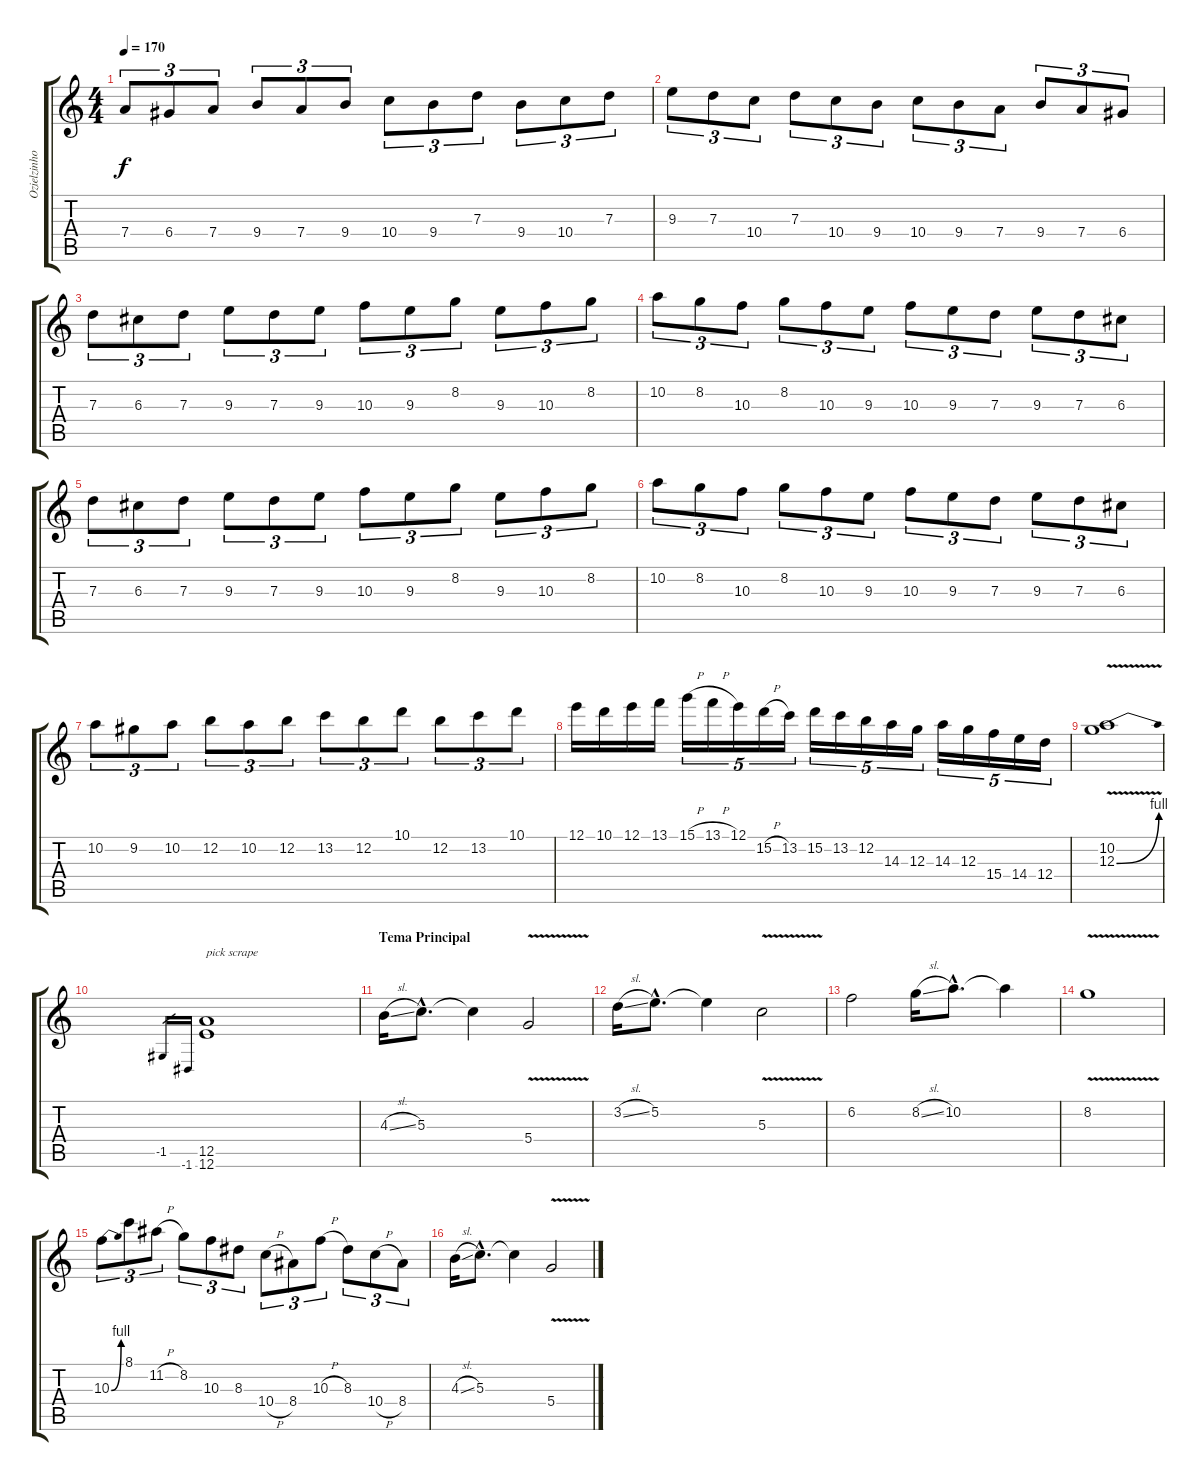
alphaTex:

\track ("Ozielzinho" "Ozielzinho") {instrument overdrivenguitar}
\staff {score tabs}
\tuning (E4 B3 G3 D3 A2 E2) {hide}
\ts (4 4)
\tempo 170
\clef g2
\ks c
7.4.8{tu (3 2) dy f} 6.4.8{tu (3 2)} 7.4.8{tu (3 2)} 9.4.8{tu (3 2)} 7.4.8{tu (3 2)} 9.4.8{tu (3 2)} 10.4.8{tu (3 2)} 9.4.8{tu (3 2)} 7.3.8{tu (3 2)} 9.4.8{tu (3 2)} 10.4.8{tu (3 2)} 7.3.8{tu (3 2)} |
9.3.8{tu (3 2)} 7.3.8{tu (3 2)} 10.4.8{tu (3 2)} 7.3.8{tu (3 2)} 10.4.8{tu (3 2)} 9.4.8{tu (3 2)} 10.4.8{tu (3 2)} 9.4.8{tu (3 2)} 7.4.8{tu (3 2)} 9.4.8{tu (3 2)} 7.4.8{tu (3 2)} 6.4.8{tu (3 2)} |
7.3.8{tu (3 2)} 6.3.8{tu (3 2)} 7.3.8{tu (3 2)} 9.3.8{tu (3 2)} 7.3.8{tu (3 2)} 9.3.8{tu (3 2)} 10.3.8{tu (3 2)} 9.3.8{tu (3 2)} 8.2.8{tu (3 2)} 9.3.8{tu (3 2)} 10.3.8{tu (3 2)} 8.2.8{tu (3 2)} |
10.2.8{tu (3 2)} 8.2.8{tu (3 2)} 10.3.8{tu (3 2)} 8.2.8{tu (3 2)} 10.3.8{tu (3 2)} 9.3.8{tu (3 2)} 10.3.8{tu (3 2)} 9.3.8{tu (3 2)} 7.3.8{tu (3 2)} 9.3.8{tu (3 2)} 7.3.8{tu (3 2)} 6.3.8{tu (3 2)} |
7.3.8{tu (3 2)} 6.3.8{tu (3 2)} 7.3.8{tu (3 2)} 9.3.8{tu (3 2)} 7.3.8{tu (3 2)} 9.3.8{tu (3 2)} 10.3.8{tu (3 2)} 9.3.8{tu (3 2)} 8.2.8{tu (3 2)} 9.3.8{tu (3 2)} 10.3.8{tu (3 2)} 8.2.8{tu (3 2)} |
10.2.8{tu (3 2)} 8.2.8{tu (3 2)} 10.3.8{tu (3 2)} 8.2.8{tu (3 2)} 10.3.8{tu (3 2)} 9.3.8{tu (3 2)} 10.3.8{tu (3 2)} 9.3.8{tu (3 2)} 7.3.8{tu (3 2)} 9.3.8{tu (3 2)} 7.3.8{tu (3 2)} 6.3.8{tu (3 2)} |
10.2.8{tu (3 2)} 9.2.8{tu (3 2)} 10.2.8{tu (3 2)} 12.2.8{tu (3 2)} 10.2.8{tu (3 2)} 12.2.8{tu (3 2)} 13.2.8{tu (3 2)} 12.2.8{tu (3 2)} 10.1.8{tu (3 2)} 12.2.8{tu (3 2)} 13.2.8{tu (3 2)} 10.1.8{tu (3 2)} |
12.1.16 10.1.16 12.1.16 13.1.16 15.1{h}.16{tu (5 4)} 13.1{h}.16{tu (5 4)} 12.1.16{tu (5 4)} 15.2{h}.16{tu (5 4)} 13.2.16{tu (5 4)} 15.2.16{tu (5 4)} 13.2.16{tu (5 4)} 12.2.16{tu (5 4)} 14.3.16{tu (5 4)} 12.3.16{tu (5 4)} 14.3.16{tu (5 4)} 12.3.16{tu (5 4)} 15.4.16{tu (5 4)} 14.4.16{tu (5 4)} 12.4.16{tu (5 4)} |
(10.2 12.3{be (bend 0 0 60 4) v}).1 |
-1.5.16{gr} -1.6.16{gr} (12.5 12.6).1{txt "pick scrape"} |
\section ("" "Tema Principal")
4.3{sl}.16 5.3{hac}.8{d} 5.3{t}.4 5.4{v}.2 |
3.2{sl}.16 5.2{hac}.8{d} 5.2{t}.4 5.3{v}.2 |
6.2.2 8.2{sl}.16 10.2{hac}.8{d} 10.2{t}.4 |
8.2{v}.1 |
10.3{be (bend 0 0 60 4)}.8{tu (3 2)} 8.1.8{tu (3 2)} 11.2{h}.8{tu (3 2)} 8.2.8{tu (3 2)} 10.3.8{tu (3 2)} 8.3.8{tu (3 2)} 10.4{h}.8{tu (3 2)} 8.4.8{tu (3 2)} 10.3{h}.8{tu (3 2)} 8.3.8{tu (3 2)} 10.4{h}.8{tu (3 2)} 8.4.8{tu (3 2)} |
4.3{sl}.16 5.3{hac}.8{d} 5.3{t}.4 5.4{v}.2
